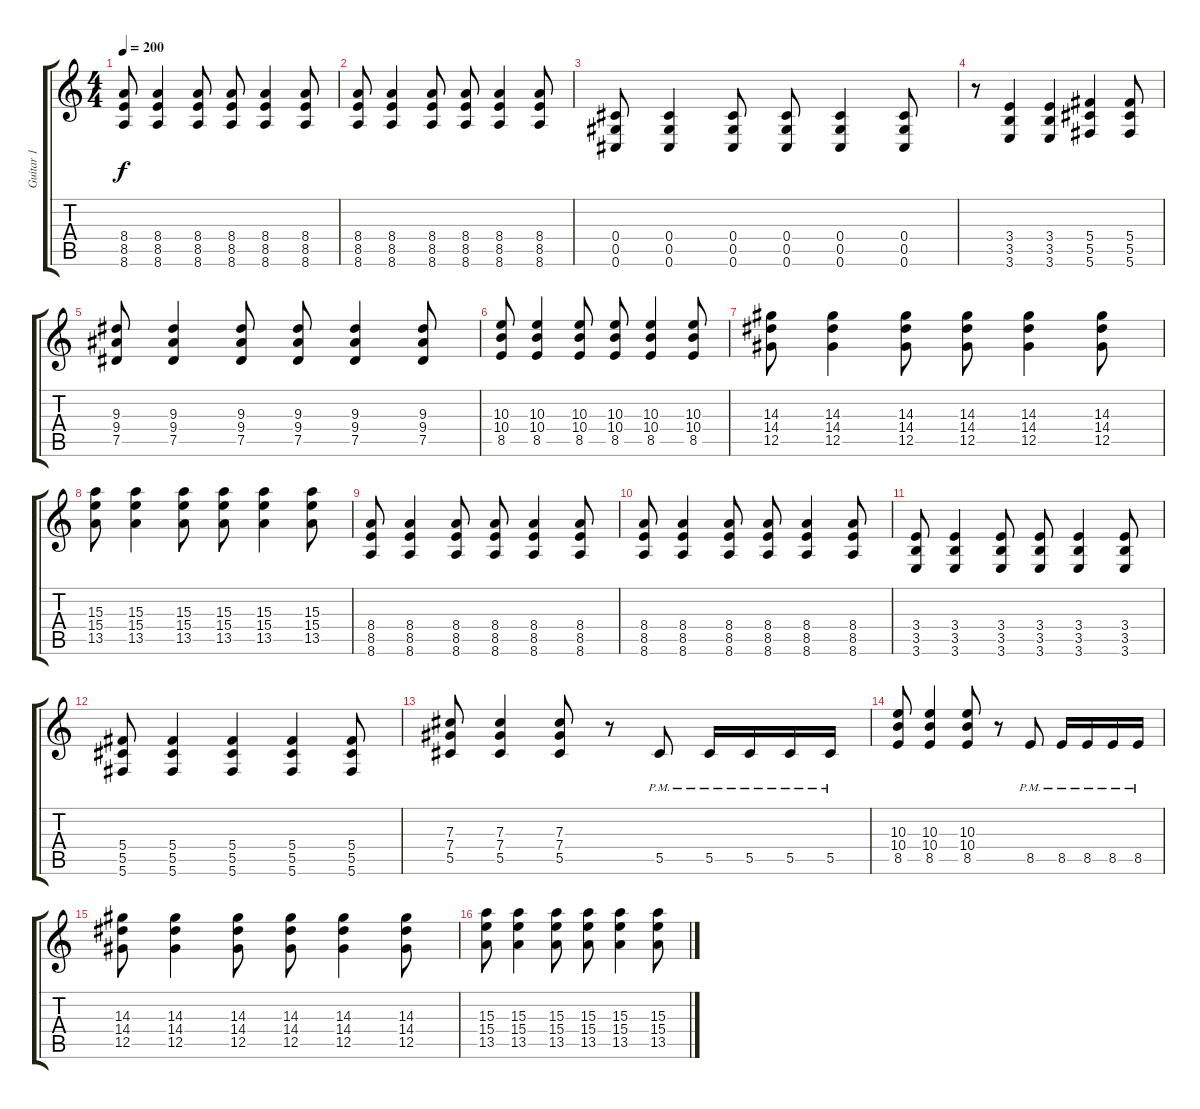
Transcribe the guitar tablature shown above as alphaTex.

\track ("Guitar 1" "Guitar 1") {instrument overdrivenguitar}
\staff {score tabs}
\tuning (Eb4 Bb3 Gb3 Db3 Ab2 Db2) {hide}
\ts (4 4)
\tempo 200
\clef g2
\ks c
(8.4 8.5 8.6).8{dy f} (8.4 8.5 8.6).4 (8.4 8.5 8.6).8 (8.4 8.5 8.6).8 (8.4 8.5 8.6).4 (8.4 8.5 8.6).8 |
(8.4 8.5 8.6).8 (8.4 8.5 8.6).4 (8.4 8.5 8.6).8 (8.4 8.5 8.6).8 (8.4 8.5 8.6).4 (8.4 8.5 8.6).8 |
(0.4 0.5 0.6).8 (0.4 0.5 0.6).4 (0.4 0.5 0.6).8 (0.4 0.5 0.6).8 (0.4 0.5 0.6).4 (0.4 0.5 0.6).8 |
r.8 (3.4 3.5 3.6).4 (3.4 3.5 3.6).4 (5.4 5.5 5.6).4 (5.4 5.5 5.6).8 |
(9.3 9.4 7.5).8 (9.3 9.4 7.5).4 (9.3 9.4 7.5).8 (9.3 9.4 7.5).8 (9.3 9.4 7.5).4 (9.3 9.4 7.5).8 |
(10.3 10.4 8.5).8 (10.3 10.4 8.5).4 (10.3 10.4 8.5).8 (10.3 10.4 8.5).8 (10.3 10.4 8.5).4 (10.3 10.4 8.5).8 |
(14.3 14.4 12.5).8 (14.3 14.4 12.5).4 (14.3 14.4 12.5).8 (14.3 14.4 12.5).8 (14.3 14.4 12.5).4 (14.3 14.4 12.5).8 |
(15.3 15.4 13.5).8 (15.3 15.4 13.5).4 (15.3 15.4 13.5).8 (15.3 15.4 13.5).8 (15.3 15.4 13.5).4 (15.3 15.4 13.5).8 |
(8.4 8.5 8.6).8 (8.4 8.5 8.6).4 (8.4 8.5 8.6).8 (8.4 8.5 8.6).8 (8.4 8.5 8.6).4 (8.4 8.5 8.6).8 |
(8.4 8.5 8.6).8 (8.4 8.5 8.6).4 (8.4 8.5 8.6).8 (8.4 8.5 8.6).8 (8.4 8.5 8.6).4 (8.4 8.5 8.6).8 |
(3.4 3.5 3.6).8 (3.4 3.5 3.6).4 (3.4 3.5 3.6).8 (3.4 3.5 3.6).8 (3.4 3.5 3.6).4 (3.4 3.5 3.6).8 |
(5.4 5.5 5.6).8 (5.4 5.5 5.6).4 (5.4 5.5 5.6).4 (5.4 5.5 5.6).4 (5.4 5.5 5.6).8 |
(7.3 7.4 5.5).8 (7.3 7.4 5.5).4 (7.3 7.4 5.5).8 r.8 5.5{pm}.8 5.5{pm}.16 5.5{pm}.16 5.5{pm}.16 5.5{pm}.16 |
(10.3 10.4 8.5).8 (10.3 10.4 8.5).4 (10.3 10.4 8.5).8 r.8 8.5{pm}.8 8.5{pm}.16 8.5{pm}.16 8.5{pm}.16 8.5{pm}.16 |
(14.3 14.4 12.5).8 (14.3 14.4 12.5).4 (14.3 14.4 12.5).8 (14.3 14.4 12.5).8 (14.3 14.4 12.5).4 (14.3 14.4 12.5).8 |
(15.3 15.4 13.5).8 (15.3 15.4 13.5).4 (15.3 15.4 13.5).8 (15.3 15.4 13.5).8 (15.3 15.4 13.5).4 (15.3 15.4 13.5).8
